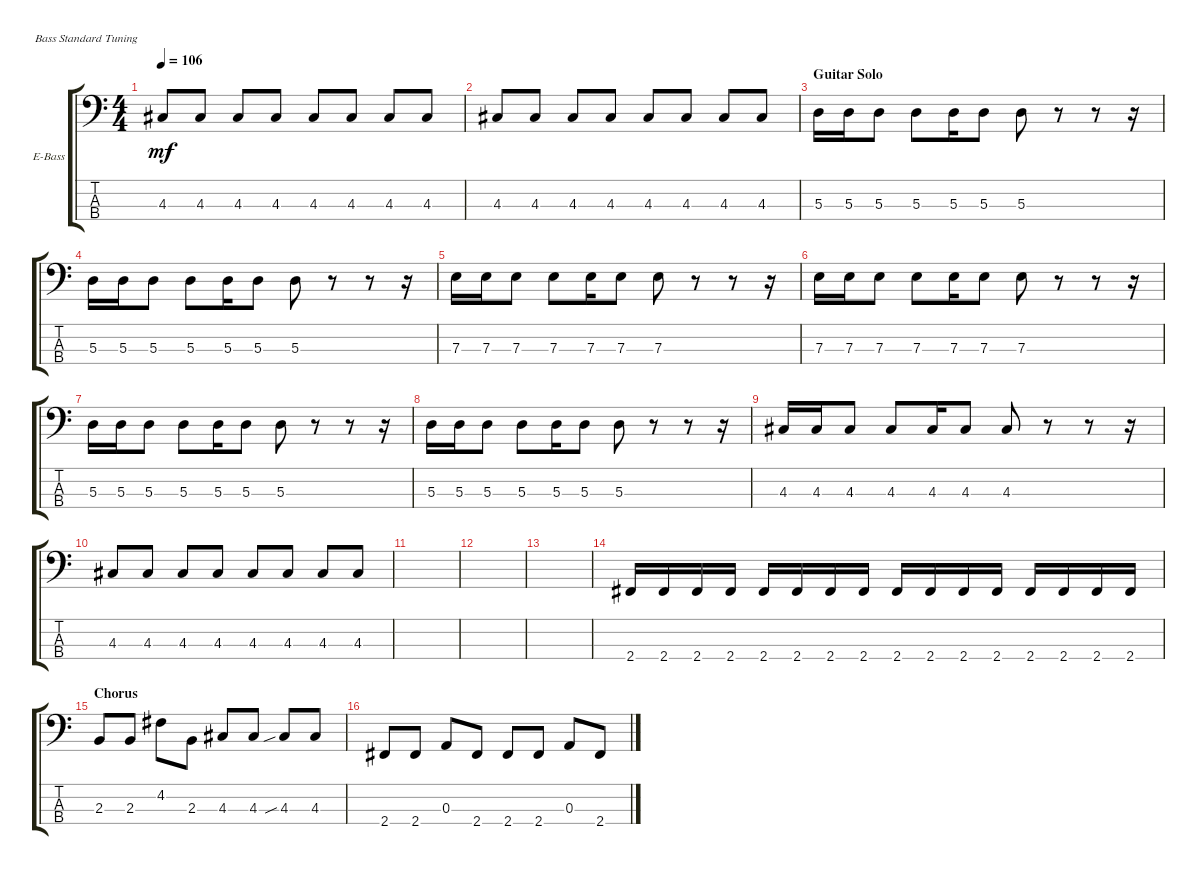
\defaultSystemsLayout 4
\bracketExtendMode groupsimilarinstruments
\firstSystemTrackNameOrientation horizontal
\otherSystemsTrackNameOrientation horizontal
\track ("Electric Bass" "E-Bass") {mute instrument electricbassfinger}
\staff {score tabs}
\tuning (G2 D2 A1 E1)
\ts (4 4)
\tempo 106
\clef f4
\scale
0.333333
\ks c
4.3.8{dy mf} 4.3.8 4.3.8 4.3.8 4.3.8 4.3.8 4.3.8 4.3.8 |
\scale
0.333333 4.3.8 4.3.8 4.3.8 4.3.8 4.3.8 4.3.8 4.3.8 4.3.8 |
\section ("" "Guitar Solo")
\scale
0.333333 5.3.16 5.3.16 5.3.8 5.3.8 5.3.16 5.3.8 5.3.8 r.8 r.8 r.16 |
\scale
0.333333 5.3.16 5.3.16 5.3.8 5.3.8 5.3.16 5.3.8 5.3.8 r.8 r.8 r.16 |
7.3.16 7.3.16 7.3.8 7.3.8 7.3.16 7.3.8 7.3.8 r.8 r.8 r.16 |
7.3.16 7.3.16 7.3.8 7.3.8 7.3.16 7.3.8 7.3.8 r.8 r.8 r.16 |
5.3.16 5.3.16 5.3.8 5.3.8 5.3.16 5.3.8 5.3.8 r.8 r.8 r.16 |
5.3.16 5.3.16 5.3.8 5.3.8 5.3.16 5.3.8 5.3.8 r.8 r.8 r.16 |
4.3.16 4.3.16 4.3.8 4.3.8 4.3.16 4.3.8 4.3.8 r.8 r.8 r.16 |
4.3.8 4.3.8 4.3.8 4.3.8 4.3.8 4.3.8 4.3.8 4.3.8 |
|
|
|
2.4.16 2.4.16 2.4.16 2.4.16 2.4.16 2.4.16 2.4.16 2.4.16 2.4.16 2.4.16 2.4.16 2.4.16 2.4.16 2.4.16 2.4.16 2.4.16 |
\section ("" "Chorus")
2.3.8 2.3.8 4.2.8 2.3.8 4.3.8 4.3.8 4.3{sib}.8 4.3.8 |
2.4.8 2.4.8 0.3.8 2.4.8 2.4.8 2.4.8 0.3.8 2.4.8
